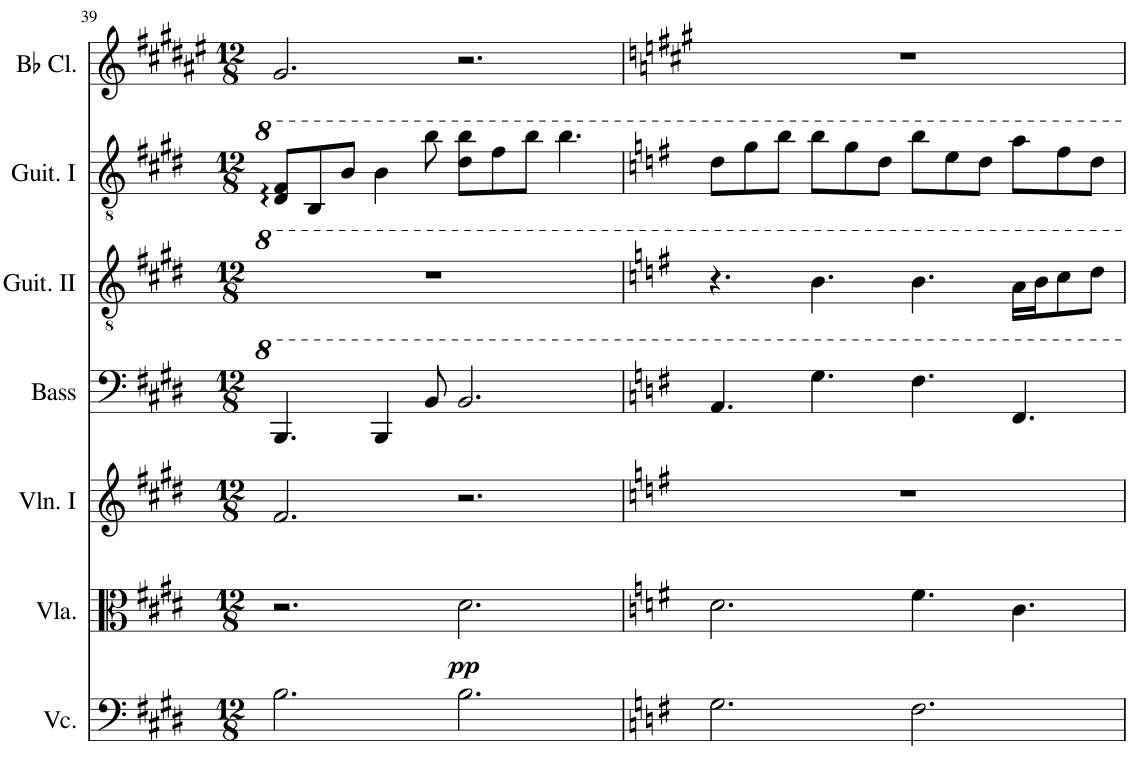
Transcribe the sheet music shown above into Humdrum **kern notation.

**kern	**kern	**dynam	**kern	**kern	**kern	**kern	**kern
*part7	*part6	*part6	*part5	*part4	*part3	*part2	*part1
*staff7	*staff6	*staff6	*staff5	*staff4	*staff3	*staff2	*staff1
*I"Violoncello	*I"Viola	*	*I"Violin I	*I"Acoustic Bass	*I"Classical Guitar II	*I"Classical Guitar I	*I"Bb Clarinet
*I'Vc.	*I'Vla.	*	*I'Vln. I	*I'Bass	*I'Guit. II	*I'Guit. I	*I'Bb Cl.
!!LO:PB:g=z
*clefF4	*clefC3	*	*clefG2	*clefF4	*clefGv2	*clefGv2	*clefG2
*	*	*	*	*Trd7c12	*	*	*Trd1c2
*k[f#c#g#d#]	*k[f#c#g#d#]	*	*k[f#c#g#d#]	*k[f#c#g#d#]	*k[f#c#g#d#]	*k[f#c#g#d#]	*k[f#c#g#d#a#e#]
*M12/8	*M12/8	*	*M12/8	*M12/8	*M12/8	*M12/8	*M12/8
=39	=39	=39	=39	=39	=39	=39	=39
2.B\	2.r	.	2.f#/	4.BB/	1.r	8d#/ 8f#/L	2.g#/
.	.	.	.	.	.	8B/	.
.	.	.	.	.	.	8b/J	.
.	.	.	.	4BB/	.	4b\	.
.	.	.	.	8B/	.	8bb\	.
!	!	!LO:DY:b	!	!	!	!	!
2.B\	2.d#\	pp	2.r	2.B/	.	8dd#\ 8bb\L	2.r
.	.	.	.	.	.	8ff#\	.
.	.	.	.	.	.	8bb\J	.
.	.	.	.	.	.	4.bb\	.
=40	=40	=40	=40	=40	=40	=40	=40
*k[f#]	*k[f#]	*	*k[f#]	*k[f#]	*k[f#]	*k[f#]	*k[f#c#g#]
2.G\	2.d\	.	1.r	4.A/	4.r	8dd\L	1.r
.	.	.	.	.	.	8gg\	.
.	.	.	.	.	.	8bb\J	.
.	.	.	.	4.g\	4.b\	8bb\L	.
.	.	.	.	.	.	8gg\	.
.	.	.	.	.	.	8dd\J	.
2.F#\	4.f#\	.	.	4.f#\	4.b\	8bb\L	.
.	.	.	.	.	.	8ee\	.
.	.	.	.	.	.	8dd\J	.
.	4.c\	.	.	4.F#/	16a\LL	8aa\L	.
.	.	.	.	.	16b\J	.	.
.	.	.	.	.	8cc\	8ff#\	.
.	.	.	.	.	8dd\J	8dd\J	.
=	=	=	=	=	=	=	=
*-	*-	*-	*-	*-	*-	*-	*-
